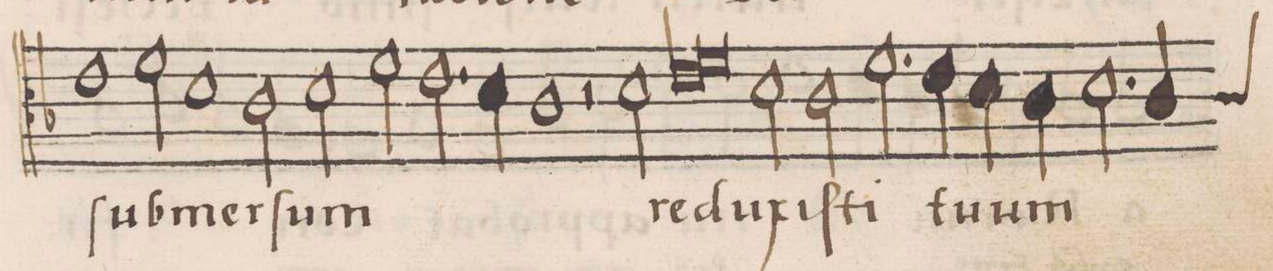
**kern	**text	**text
*I"CANTVS	*	*
*clefC3	*	*
*k[b-]	*	*
*met(C)	*	*
*M2/1	*	*
1e	ſub-	.
=92-	=92-	=92-
2f\	.	.
1d	-mer-	.
2c\	.	.
=93-	=93-	=93-
2d\	-ſum	.
2f\	.	.
2.e\	.	.
4d\	.	.
=94-	=94-	=94-
1c	.	.
2r	.	.
2d\	re-	.
=95-	=95-	=95-
*lig	*	*
1e	-du-	.
1f	.	.
*Xlig	*	*
=96-	=96-	=96-
2d\	-xi-	.
2c\	-ſti	.
2.f\	.	.
4e\	tu-	.
=97-	=97-	=97-
4d\	-um	.
4c\	.	.
2.d\	.	.
*custos:c	*	*
4c/	.	.
*-	*-	*-
